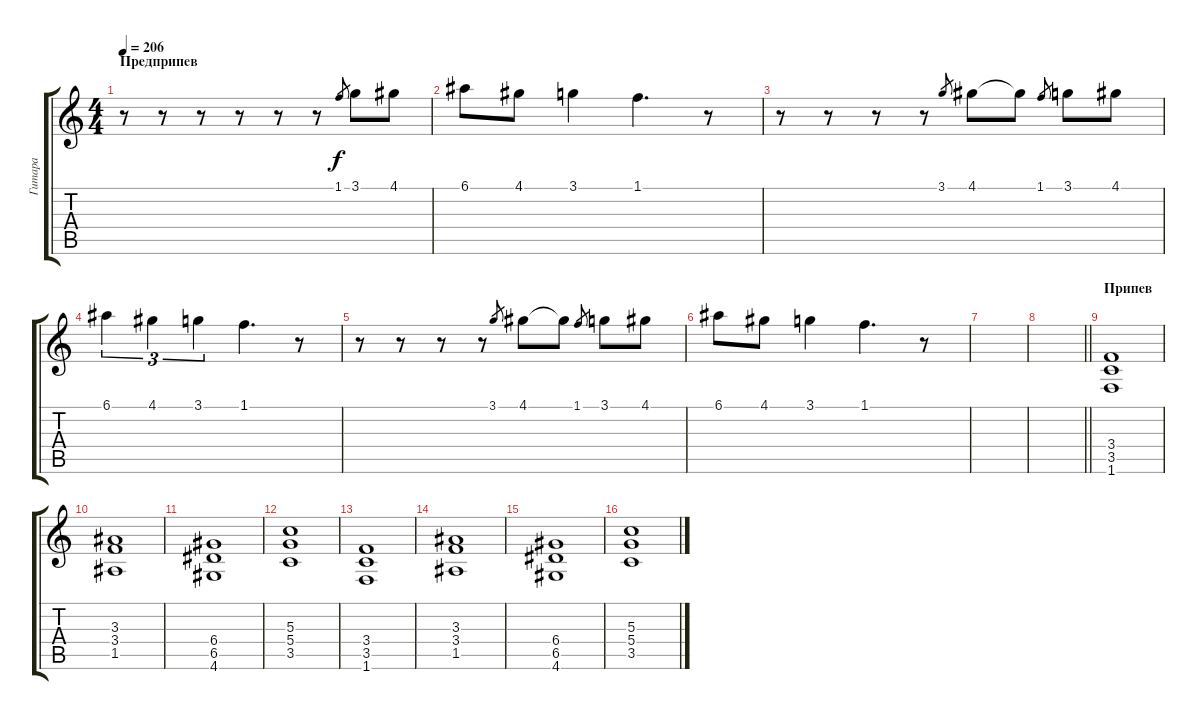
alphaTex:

\track ("Гитара" "Гитара") {instrument banjo}
\staff {score tabs}
\tuning (E4 B3 G3 D3 A2 E2) {hide}
\displaytranspose 12
\ts (4 4)
\section ("" "Предприпев")
\tempo 206
\clef g2
\ks c
r.8{dy f volume 9 instrument shakuhachi} r.8 r.8 r.8 r.8 r.8 1.1.8{gr} 3.1.8 4.1.8 |
6.1.8 4.1.8 3.1.4 1.1.4{d} r.8 |
r.8 r.8 r.8 r.8 3.1.8{gr} 4.1.8 4.1{t}.8 1.1.8{gr} 3.1.8 4.1.8 |
6.1.4{tu (3 2)} 4.1.4{tu (3 2)} 3.1.4{tu (3 2)} 1.1.4{d} r.8 |
r.8 r.8 r.8 r.8 3.1.8{gr} 4.1.8 4.1{t}.8 1.1.8{gr} 3.1.8 4.1.8 |
6.1.8 4.1.8 3.1.4 1.1.4{d} r.8 |
|
\barLineRight lightlight
|
\section ("" "Припев")
(3.4 3.5 1.6).1{volume 6 instrument overdrivenguitar} |
(3.3 3.4 1.5).1 |
(6.4 6.5 4.6).1 |
(5.3 5.4 3.5).1 |
(3.4 3.5 1.6).1 |
(3.3 3.4 1.5).1 |
(6.4 6.5 4.6).1 |
(5.3 5.4 3.5).1
